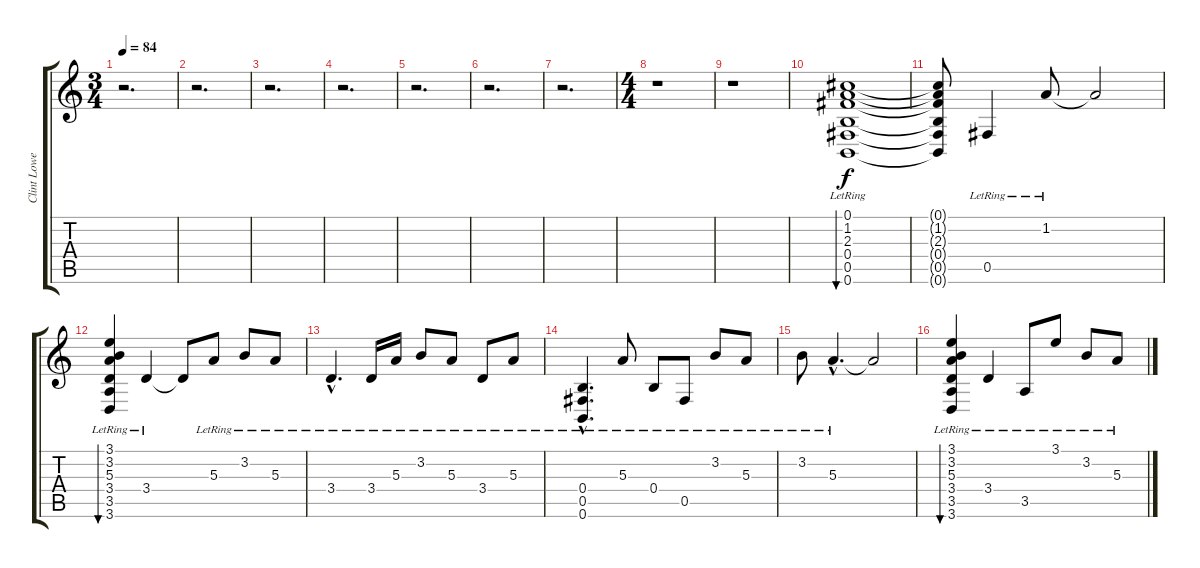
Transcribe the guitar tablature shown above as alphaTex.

\track ("Clint Lowery - Guitar" "Clint Lowe") {instrument electricguitarclean}
\staff {score tabs}
\tuning (Db4 Ab3 E3 B2 Gb2 B1) {hide}
\ts (3 4)
\tempo 84
\clef g2
\ks c
r.2{d dy f} |
r.2{d} |
r.2{d} |
r.2{d} |
r.2{d} |
r.2{d} |
r.2{d} |
\ts (4 4)
r.1 |
r.1 |
(0.1{lr} 1.2{lr} 2.3{lr} 0.4{lr} 0.5{lr} 0.6{lr}).1{bu 240} |
(0.1{t} 1.2{t} 2.3{t} 0.4{t} 0.5{t} 0.6{t}).8 0.5{lr}.4 1.2{lr}.8 1.2{t}.2 |
(3.1{lr} 3.2{lr} 5.3{lr} 3.4{lr} 3.5{lr} 3.6{lr}).4{bu 240} 3.4{lr}.4 3.4{t}.8 5.3{lr}.8 3.2{lr}.8 5.3{lr}.8 |
3.4{hac lr}.4{d} 3.4{lr}.16 5.3{lr}.16 3.2{lr}.8 5.3{lr}.8 3.4{lr}.8 5.3{lr}.8 |
(0.4{hac lr} 0.5{hac lr} 0.6{hac lr}).4{d} 5.3{lr}.8 0.4{lr}.8 0.5{lr}.8 3.2{lr}.8 5.3{lr}.8 |
3.2{lr}.8 5.3{hac lr}.4{d} 5.3{t}.2 |
(3.1{lr} 3.2{lr} 5.3{lr} 3.4{lr} 3.5{lr} 3.6{lr}).4{bu 240} 3.4{lr}.4 3.5{lr}.8 3.1{lr}.8 3.2{lr}.8 5.3{lr}.8
